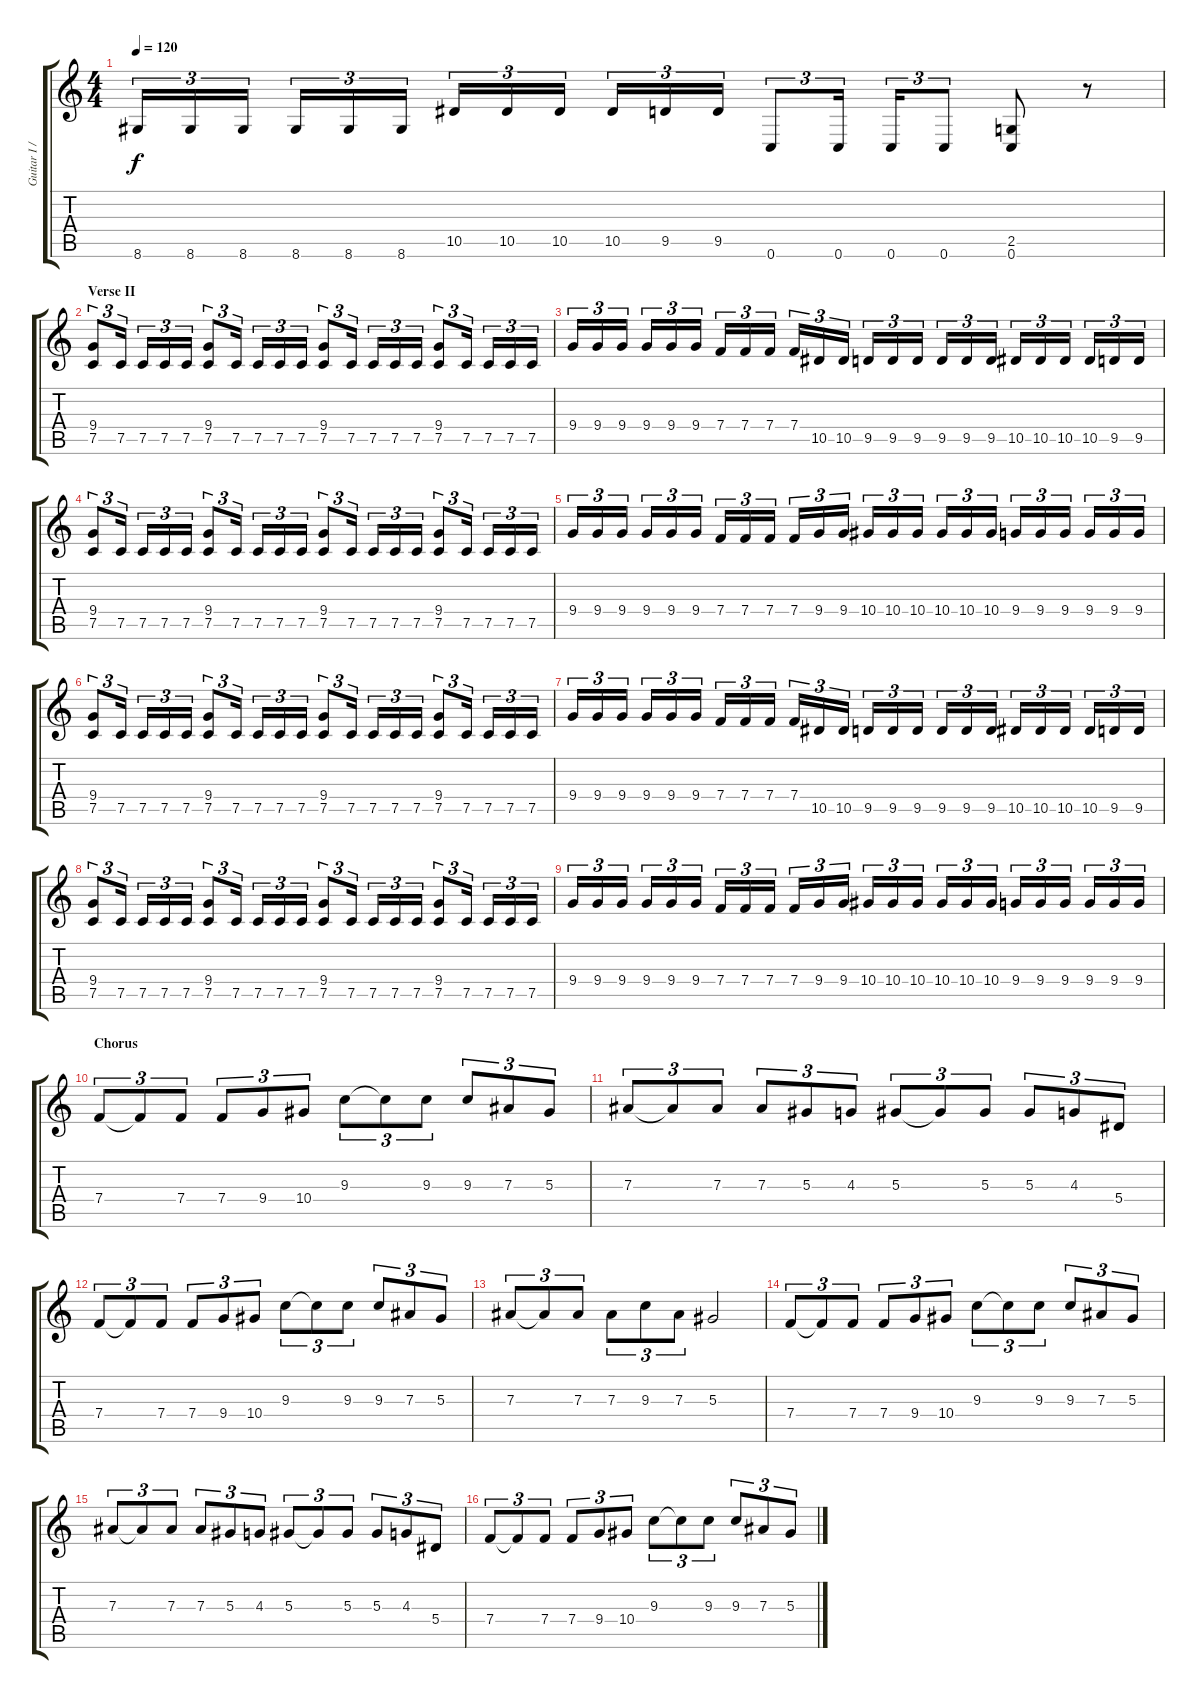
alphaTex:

\track ("Guitar I / Rob" "Guitar I /") {instrument distortionguitar}
\staff {score tabs}
\tuning (C4 G3 Eb3 Bb2 F2 C2) {hide}
\ts (4 4)
\tempo 120
\clef g2
\ks c
8.6.16{tu (3 2) dy f} 8.6.16{tu (3 2)} 8.6.16{tu (3 2)} 8.6.16{tu (3 2)} 8.6.16{tu (3 2)} 8.6.16{tu (3 2)} 10.5.16{tu (3 2)} 10.5.16{tu (3 2)} 10.5.16{tu (3 2)} 10.5.16{tu (3 2)} 9.5.16{tu (3 2)} 9.5.16{tu (3 2)} 0.6.8{tu (3 2)} 0.6.16{tu (3 2)} 0.6.16{tu (3 2)} 0.6.8{tu (3 2)} (2.5 0.6).8 r.8 |
\section ("" "Verse II")
(9.4 7.5).8{tu (3 2)} 7.5.16{tu (3 2)} 7.5.16{tu (3 2)} 7.5.16{tu (3 2)} 7.5.16{tu (3 2)} (9.4 7.5).8{tu (3 2)} 7.5.16{tu (3 2)} 7.5.16{tu (3 2)} 7.5.16{tu (3 2)} 7.5.16{tu (3 2)} (9.4 7.5).8{tu (3 2)} 7.5.16{tu (3 2)} 7.5.16{tu (3 2)} 7.5.16{tu (3 2)} 7.5.16{tu (3 2)} (9.4 7.5).8{tu (3 2)} 7.5.16{tu (3 2)} 7.5.16{tu (3 2)} 7.5.16{tu (3 2)} 7.5.16{tu (3 2)} |
9.4.16{tu (3 2)} 9.4.16{tu (3 2)} 9.4.16{tu (3 2)} 9.4.16{tu (3 2)} 9.4.16{tu (3 2)} 9.4.16{tu (3 2)} 7.4.16{tu (3 2)} 7.4.16{tu (3 2)} 7.4.16{tu (3 2)} 7.4.16{tu (3 2)} 10.5.16{tu (3 2)} 10.5.16{tu (3 2)} 9.5.16{tu (3 2)} 9.5.16{tu (3 2)} 9.5.16{tu (3 2)} 9.5.16{tu (3 2)} 9.5.16{tu (3 2)} 9.5.16{tu (3 2)} 10.5.16{tu (3 2)} 10.5.16{tu (3 2)} 10.5.16{tu (3 2)} 10.5.16{tu (3 2)} 9.5.16{tu (3 2)} 9.5.16{tu (3 2)} |
(9.4 7.5).8{tu (3 2)} 7.5.16{tu (3 2)} 7.5.16{tu (3 2)} 7.5.16{tu (3 2)} 7.5.16{tu (3 2)} (9.4 7.5).8{tu (3 2)} 7.5.16{tu (3 2)} 7.5.16{tu (3 2)} 7.5.16{tu (3 2)} 7.5.16{tu (3 2)} (9.4 7.5).8{tu (3 2)} 7.5.16{tu (3 2)} 7.5.16{tu (3 2)} 7.5.16{tu (3 2)} 7.5.16{tu (3 2)} (9.4 7.5).8{tu (3 2)} 7.5.16{tu (3 2)} 7.5.16{tu (3 2)} 7.5.16{tu (3 2)} 7.5.16{tu (3 2)} |
9.4.16{tu (3 2)} 9.4.16{tu (3 2)} 9.4.16{tu (3 2)} 9.4.16{tu (3 2)} 9.4.16{tu (3 2)} 9.4.16{tu (3 2)} 7.4.16{tu (3 2)} 7.4.16{tu (3 2)} 7.4.16{tu (3 2)} 7.4.16{tu (3 2)} 9.4.16{tu (3 2)} 9.4.16{tu (3 2)} 10.4.16{tu (3 2)} 10.4.16{tu (3 2)} 10.4.16{tu (3 2)} 10.4.16{tu (3 2)} 10.4.16{tu (3 2)} 10.4.16{tu (3 2)} 9.4.16{tu (3 2)} 9.4.16{tu (3 2)} 9.4.16{tu (3 2)} 9.4.16{tu (3 2)} 9.4.16{tu (3 2)} 9.4.16{tu (3 2)} |
(9.4 7.5).8{tu (3 2)} 7.5.16{tu (3 2)} 7.5.16{tu (3 2)} 7.5.16{tu (3 2)} 7.5.16{tu (3 2)} (9.4 7.5).8{tu (3 2)} 7.5.16{tu (3 2)} 7.5.16{tu (3 2)} 7.5.16{tu (3 2)} 7.5.16{tu (3 2)} (9.4 7.5).8{tu (3 2)} 7.5.16{tu (3 2)} 7.5.16{tu (3 2)} 7.5.16{tu (3 2)} 7.5.16{tu (3 2)} (9.4 7.5).8{tu (3 2)} 7.5.16{tu (3 2)} 7.5.16{tu (3 2)} 7.5.16{tu (3 2)} 7.5.16{tu (3 2)} |
9.4.16{tu (3 2)} 9.4.16{tu (3 2)} 9.4.16{tu (3 2)} 9.4.16{tu (3 2)} 9.4.16{tu (3 2)} 9.4.16{tu (3 2)} 7.4.16{tu (3 2)} 7.4.16{tu (3 2)} 7.4.16{tu (3 2)} 7.4.16{tu (3 2)} 10.5.16{tu (3 2)} 10.5.16{tu (3 2)} 9.5.16{tu (3 2)} 9.5.16{tu (3 2)} 9.5.16{tu (3 2)} 9.5.16{tu (3 2)} 9.5.16{tu (3 2)} 9.5.16{tu (3 2)} 10.5.16{tu (3 2)} 10.5.16{tu (3 2)} 10.5.16{tu (3 2)} 10.5.16{tu (3 2)} 9.5.16{tu (3 2)} 9.5.16{tu (3 2)} |
(9.4 7.5).8{tu (3 2)} 7.5.16{tu (3 2)} 7.5.16{tu (3 2)} 7.5.16{tu (3 2)} 7.5.16{tu (3 2)} (9.4 7.5).8{tu (3 2)} 7.5.16{tu (3 2)} 7.5.16{tu (3 2)} 7.5.16{tu (3 2)} 7.5.16{tu (3 2)} (9.4 7.5).8{tu (3 2)} 7.5.16{tu (3 2)} 7.5.16{tu (3 2)} 7.5.16{tu (3 2)} 7.5.16{tu (3 2)} (9.4 7.5).8{tu (3 2)} 7.5.16{tu (3 2)} 7.5.16{tu (3 2)} 7.5.16{tu (3 2)} 7.5.16{tu (3 2)} |
9.4.16{tu (3 2)} 9.4.16{tu (3 2)} 9.4.16{tu (3 2)} 9.4.16{tu (3 2)} 9.4.16{tu (3 2)} 9.4.16{tu (3 2)} 7.4.16{tu (3 2)} 7.4.16{tu (3 2)} 7.4.16{tu (3 2)} 7.4.16{tu (3 2)} 9.4.16{tu (3 2)} 9.4.16{tu (3 2)} 10.4.16{tu (3 2)} 10.4.16{tu (3 2)} 10.4.16{tu (3 2)} 10.4.16{tu (3 2)} 10.4.16{tu (3 2)} 10.4.16{tu (3 2)} 9.4.16{tu (3 2)} 9.4.16{tu (3 2)} 9.4.16{tu (3 2)} 9.4.16{tu (3 2)} 9.4.16{tu (3 2)} 9.4.16{tu (3 2)} |
\section ("" "Chorus")
7.4.8{tu (3 2)} 7.4{t}.8{tu (3 2)} 7.4.8{tu (3 2)} 7.4.8{tu (3 2)} 9.4.8{tu (3 2)} 10.4.8{tu (3 2)} 9.3.8{tu (3 2)} 9.3{t}.8{tu (3 2)} 9.3.8{tu (3 2)} 9.3.8{tu (3 2)} 7.3.8{tu (3 2)} 5.3.8{tu (3 2)} |
7.3.8{tu (3 2)} 7.3{t}.8{tu (3 2)} 7.3.8{tu (3 2)} 7.3.8{tu (3 2)} 5.3.8{tu (3 2)} 4.3.8{tu (3 2)} 5.3.8{tu (3 2)} 5.3{t}.8{tu (3 2)} 5.3.8{tu (3 2)} 5.3.8{tu (3 2)} 4.3.8{tu (3 2)} 5.4.8{tu (3 2)} |
7.4.8{tu (3 2)} 7.4{t}.8{tu (3 2)} 7.4.8{tu (3 2)} 7.4.8{tu (3 2)} 9.4.8{tu (3 2)} 10.4.8{tu (3 2)} 9.3.8{tu (3 2)} 9.3{t}.8{tu (3 2)} 9.3.8{tu (3 2)} 9.3.8{tu (3 2)} 7.3.8{tu (3 2)} 5.3.8{tu (3 2)} |
7.3.8{tu (3 2)} 7.3{t}.8{tu (3 2)} 7.3.8{tu (3 2)} 7.3.8{tu (3 2)} 9.3.8{tu (3 2)} 7.3.8{tu (3 2)} 5.3.2 |
7.4.8{tu (3 2)} 7.4{t}.8{tu (3 2)} 7.4.8{tu (3 2)} 7.4.8{tu (3 2)} 9.4.8{tu (3 2)} 10.4.8{tu (3 2)} 9.3.8{tu (3 2)} 9.3{t}.8{tu (3 2)} 9.3.8{tu (3 2)} 9.3.8{tu (3 2)} 7.3.8{tu (3 2)} 5.3.8{tu (3 2)} |
7.3.8{tu (3 2)} 7.3{t}.8{tu (3 2)} 7.3.8{tu (3 2)} 7.3.8{tu (3 2)} 5.3.8{tu (3 2)} 4.3.8{tu (3 2)} 5.3.8{tu (3 2)} 5.3{t}.8{tu (3 2)} 5.3.8{tu (3 2)} 5.3.8{tu (3 2)} 4.3.8{tu (3 2)} 5.4.8{tu (3 2)} |
7.4.8{tu (3 2)} 7.4{t}.8{tu (3 2)} 7.4.8{tu (3 2)} 7.4.8{tu (3 2)} 9.4.8{tu (3 2)} 10.4.8{tu (3 2)} 9.3.8{tu (3 2)} 9.3{t}.8{tu (3 2)} 9.3.8{tu (3 2)} 9.3.8{tu (3 2)} 7.3.8{tu (3 2)} 5.3.8{tu (3 2)}
